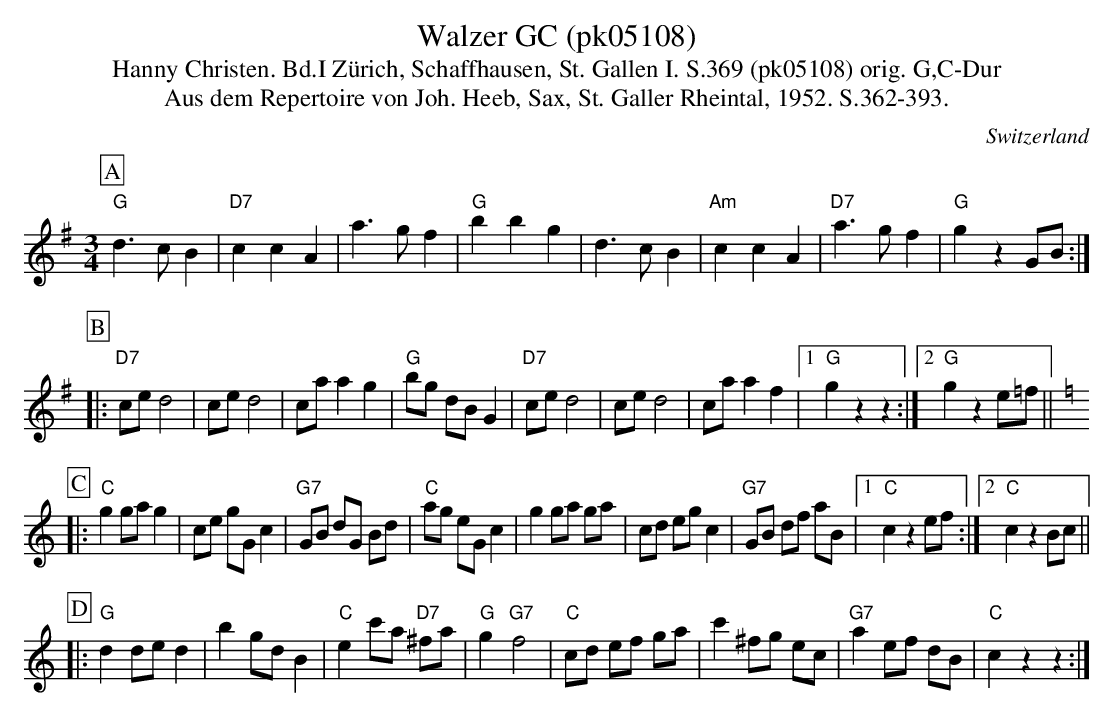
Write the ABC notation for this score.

X:1
T: Walzer GC (pk05108)
T:Hanny Christen. Bd.I Zürich, Schaffhausen, St. Gallen I. S.369 (pk05108) orig. G,C-Dur
T: Aus dem Repertoire von Joh. Heeb, Sax, St. Galler Rheintal, 1952. S.362-393.
M:3/4
L:1/4
O:Switzerland
K:G major
[P:A] "G"d>cB | "D7"ccA | a>gf | "G"bbg | d>cB | "Am"ccA | "D7"a>gf | "G"gzG/B/ :|
[P:B] |: "D7"c/e/d2 | c/e/d2 | c/a/ag | "G"b/g/ d/B/G | "D7"c/e/d2 | c/e/d2 | c/a/af |1 "G"gzz :|2 "G"gze/=f/ || [K:C]
[P:C] |: "C"gg/a/g | c/e/ g/G/c | "G7"G/B/ d/G/ B/d/ | "C"a/g/ e/G/c | gg/a/ g/a/ | c/d/ e/g/ c | "G7"G/B/ d/f/ a/B/ |1 "C"cze/f/ :|2 "C"czB/c/ ||
[P:D] |: "G"dd/e/d | b g/d/B | "C"e c'/a/ "D7"^f/a/ | "G"g"G7"f2 | "C"c/d/ e/f/ g/a/ | c' ^f/g/ e/c/ | "G7"a e/f/ d/B/ | "C"czz :|
